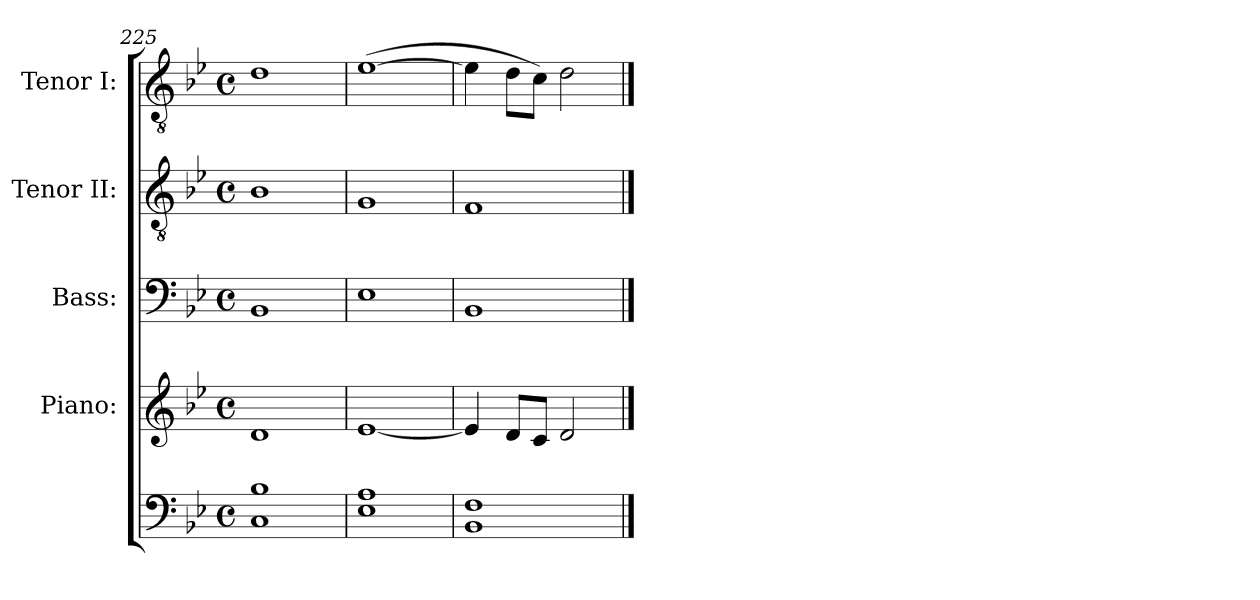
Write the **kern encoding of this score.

**kern	**kern	**kern	**kern	**kern
*part5	*part4	*part3	*part2	*part1
*staff5	*staff4	*staff3	*staff2	*staff1
*	*I"Piano:	*I"Bass:	*I"Tenor II:	*I"Tenor I:
*clefF4	*clefG2	*clefF4	*clefGv2	*clefGv2
*k[b-e-]	*k[b-e-]	*k[b-e-]	*k[b-e-]	*k[b-e-]
*B-:	*B-:	*B-:	*B-:	*B-:
*M4/4	*M4/4	*M4/4	*M4/4	*M4/4
*met(c)	*met(c)	*met(c)	*met(c)	*met(c)
=225	=225	=225	=225	=225
*^	*	*	*	*
1B-	1C	1d	1BB-	1B-	1d
=226	=226	=226	=226	=226	=226
1A	1E-	[<1e-	1E-	1G	(>[>1e-
=227	=227	=227	=227	=227	=227
1F	1BB-	4e-/]	1BB-	1F	4e-\]
.	.	8d/L	.	.	8d\L
.	.	8c/J	.	.	8c\J)
.	.	2d/	.	.	2d\
*v	*v	*	*	*	*
==	==	==	==	==
*-	*-	*-	*-	*-
